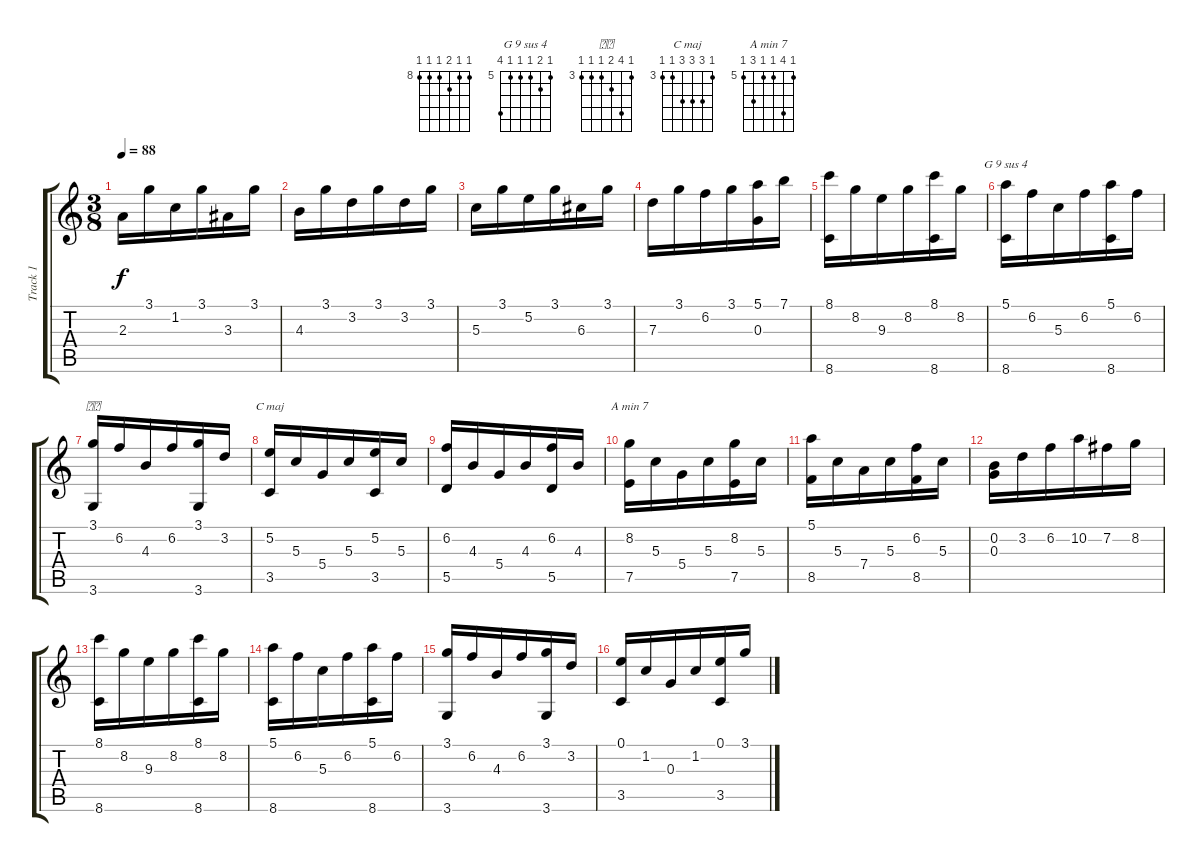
\track ("Track 1" "Track 1") {instrument acousticguitarnylon}
\staff {score tabs}
\tuning (E4 B3 G3 D3 A2 E2) {hide}
\chord ("\u0000\u0000\u0000\u0000\u0000\u0000\u0000\u0000\u0000\u0000\u0000\u0000\u0000\u0000\u0000\u0000" 8 8 9 8 8 8) {firstfret 8}
\chord ("G 9 sus 4\u0000\u0000\u0000\u0000\u0000\u0000\u0000" 5 6 5 5 5 8) {firstfret 5}
\chord ("\u0000\u0002\u0003\t\u0000\u0000\u0000\u0000\u0000\u0000\u0000\u0000\u0000\u0000\u0000\u0000" 3 6 4 3 3 3) {firstfret 3}
\chord ("C maj\u0000\u0000\u0000\u0000\u0000\u0000\u0000\u0000\u0000\u0000\u0000" 3 5 5 5 3 3) {firstfret 3}
\chord ("A min 7\u0000\u0000\u0000\u0000\u0000\u0000\u0000\u0000\u0000" 5 8 5 5 7 5) {firstfret 5}
\ts (3 8)
\tempo 88
\clef g2
\ks c
2.3.16{dy f} 3.1.16 1.2.16 3.1.16 3.3.16 3.1.16 |
4.3.16 3.1.16 3.2.16 3.1.16 3.2.16 3.1.16 |
5.3.16 3.1.16 5.2.16 3.1.16 6.3.16 3.1.16 |
7.3.16 3.1.16 6.2.16 3.1.16 (5.1 0.3).16 7.1.16 |
(8.1 8.6).16{ch "\u0000\u0000\u0000\u0000\u0000\u0000\u0000\u0000\u0000\u0000\u0000\u0000\u0000\u0000\u0000\u0000"} 8.2.16 9.3.16 8.2.16 (8.1 8.6).16 8.2.16 |
(5.1 8.6).16{ch "G 9 sus 4\u0000\u0000\u0000\u0000\u0000\u0000\u0000"} 6.2.16 5.3.16 6.2.16 (5.1 8.6).16 6.2.16 |
(3.1 3.6).16{ch "\u0000\u0002\u0003\t\u0000\u0000\u0000\u0000\u0000\u0000\u0000\u0000\u0000\u0000\u0000\u0000"} 6.2.16 4.3.16 6.2.16 (3.1 3.6).16 3.2.16 |
(5.2 3.5).16{ch "C maj\u0000\u0000\u0000\u0000\u0000\u0000\u0000\u0000\u0000\u0000\u0000"} 5.3.16 5.4.16 5.3.16 (5.2 3.5).16 5.3.16 |
(6.2 5.5).16 4.3.16 5.4.16 4.3.16 (6.2 5.5).16 4.3.16 |
(8.2 7.5).16{ch "A min 7\u0000\u0000\u0000\u0000\u0000\u0000\u0000\u0000\u0000"} 5.3.16 5.4.16 5.3.16 (8.2 7.5).16 5.3.16 |
(5.1 8.5).16 5.3.16 7.4.16 5.3.16 (6.2 8.5).16 5.3.16 |
(0.2 0.3).16 3.2.16 6.2.16 10.2.16 7.2.16 8.2.16 |
(8.1 8.6).16 8.2.16 9.3.16 8.2.16 (8.1 8.6).16 8.2.16 |
(5.1 8.6).16 6.2.16 5.3.16 6.2.16 (5.1 8.6).16 6.2.16 |
(3.1 3.6).16 6.2.16 4.3.16 6.2.16 (3.1 3.6).16 3.2.16 |
(0.1 3.5).16 1.2.16 0.3.16 1.2.16 (0.1 3.5).16 3.1.16
